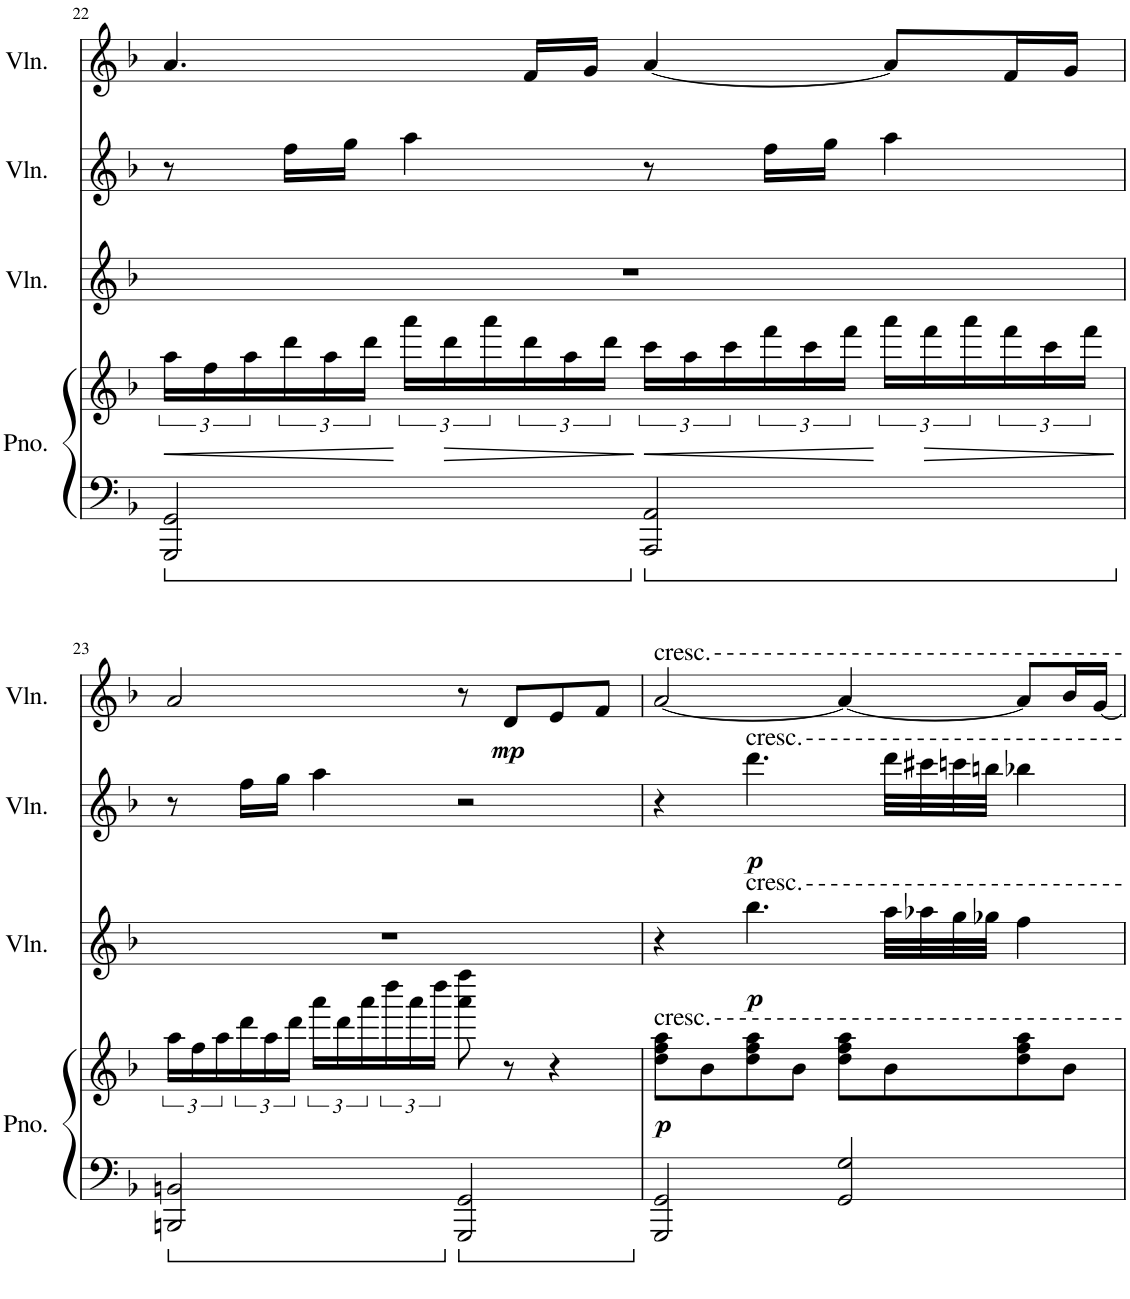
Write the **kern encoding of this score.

**kern	**kern	**dynam	**kern	**dynam	**kern	**dynam	**kern	**dynam
*part4	*part4	*part4	*part3	*part3	*part2	*part2	*part1	*part1
*staff5	*staff4	*staff4/5	*staff3	*staff3	*staff2	*staff2	*staff1	*staff1
*I"Piano	*	*	*I"Violin	*	*I"Violin	*	*I"Violin	*
*I'Pno.	*	*	*I'Vln.	*	*I'Vln.	*	*I'Vln.	*
!!LO:PB:g=z
*clefF4	*clefG2	*	*clefG2	*	*clefG2	*	*clefG2	*
*k[b-]	*k[b-]	*	*k[b-]	*	*k[b-]	*	*k[b-]	*
*M4/4	*M4/4	*	*M4/4	*	*M4/4	*	*M4/4	*
=22	=22	=22	=22	=22	=22	=22	=22	=22
!	!	!LO:HP:b	!	!	!	!	!	!
2GGG/ 2GG/	24aa\LL	<	1r	.	8r	.	4.a/	.
.	24ff\	.	.	.	.	.	.	.
.	24aa\	.	.	.	.	.	.	.
.	24ddd\	.	.	.	16ff\LL	.	.	.
.	24aa\	.	.	.	.	.	.	.
.	.	.	.	.	16gg\JJ	.	.	.
.	24ddd\JJ	.	.	.	.	.	.	.
.	24aaa\LL	[	.	.	4aa\	.	.	.
!	!	!LO:HP:b	!	!	!	!	!	!
.	24ddd\	>	.	.	.	.	.	.
.	24aaa\	.	.	.	.	.	.	.
.	24ddd\	.	.	.	.	.	16f/LL	.
.	24aa\	.	.	.	.	.	.	.
.	.	.	.	.	.	.	16g/JJ	.
.	24ddd\JJ	.	.	.	.	.	.	.
!	!	!LO:HP:n=1:b	!	!	!	!	!	!
2AAA/ 2AA/	24ccc\LL	] <	.	.	8r	.	[4a/	.
.	24aa\	.	.	.	.	.	.	.
.	24ccc\	.	.	.	.	.	.	.
.	24fff\	.	.	.	16ff\LL	.	.	.
.	24ccc\	.	.	.	.	.	.	.
.	.	.	.	.	16gg\JJ	.	.	.
.	24fff\JJ	.	.	.	.	.	.	.
.	24aaa\LL	[	.	.	4aa\	.	8a/L]	.
!	!	!LO:HP:b	!	!	!	!	!	!
.	24fff\	>	.	.	.	.	.	.
.	24aaa\	.	.	.	.	.	.	.
.	24fff\	.	.	.	.	.	16f/L	.
.	24ccc\	.	.	.	.	.	.	.
.	.	.	.	.	.	.	16g/JJ	.
.	24fff\JJ	.	.	.	.	.	.	.
.	.	]	.	.	.	.	.	.
!!LO:LB:g=z
=23	=23	=23	=23	=23	=23	=23	=23	=23
2BBBn/ 2BBn/	24aa\LL	.	1r	.	8r	.	2a/	.
.	24ff\	.	.	.	.	.	.	.
.	24aa\	.	.	.	.	.	.	.
.	24ddd\	.	.	.	16ff\LL	.	.	.
.	24aa\	.	.	.	.	.	.	.
.	.	.	.	.	16gg\JJ	.	.	.
.	24ddd\JJ	.	.	.	.	.	.	.
.	24aaa\LL	.	.	.	4aa\	.	.	.
.	24ddd\	.	.	.	.	.	.	.
.	24aaa\	.	.	.	.	.	.	.
.	24dddd\	.	.	.	.	.	.	.
.	24aaa\	.	.	.	.	.	.	.
.	24dddd\JJ	.	.	.	.	.	.	.
2GGG/ 2GG/	8aaa\ 8ffff\	.	.	.	2r	.	8r	.
!	!	!	!	!	!	!	!	!LO:DY:b
.	8r	.	.	.	.	.	8d/L	mp
.	4r	.	.	.	.	.	8e/	.
.	.	.	.	.	.	.	8f/J	.
=24	=24	=24	=24	=24	=24	=24	=24	=24
!	!	!	!	!	!	!	!LO:TX:a:t=cresc.	!
!	!LO:TX:a:t=cresc.	!	!	!	!	!	!	!
!	!	!LO:DY:b	!	!	!	!	!	!
2GGG/ 2GG/	8dd\ 8ff\ 8aa\L	p	4r	.	4r	.	[2a/	.
.	8b-\	.	.	.	.	.	.	.
!	!	!	!	!	!LO:TX:a:t=cresc.	!	!	!
!	!	!	!LO:TX:a:t=cresc.	!	!	!	!	!
!	!	!	!	!LO:DY:b	!	!LO:DY:b	!	!
.	8dd\ 8ff\ 8aa\	.	4.bb-\	p	4.ddd\	p	.	.
.	8b-\J	.	.	.	.	.	.	.
2GG/ 2G/	8dd\ 8ff\ 8aa\L	.	.	.	.	.	4a/_	.
.	8b-\	.	32aa\LLL	.	32ddd\LLL	.	.	.
.	.	.	32aa-X\	.	32ccc#X\	.	.	.
.	.	.	32gg\	.	32cccn\	.	.	.
.	.	.	32gg-X\JJJ	.	32bbn\JJJ	.	.	.
.	8dd\ 8ff\ 8aa\	.	4ff\	.	4bb-X\	.	8a/L]	.
.	8b-\J	.	.	.	.	.	16b-/L	.
.	.	.	.	.	.	.	[16g/JJ	.
=	=	=	=	=	=	=	=	=
*-	*-	*-	*-	*-	*-	*-	*-	*-
